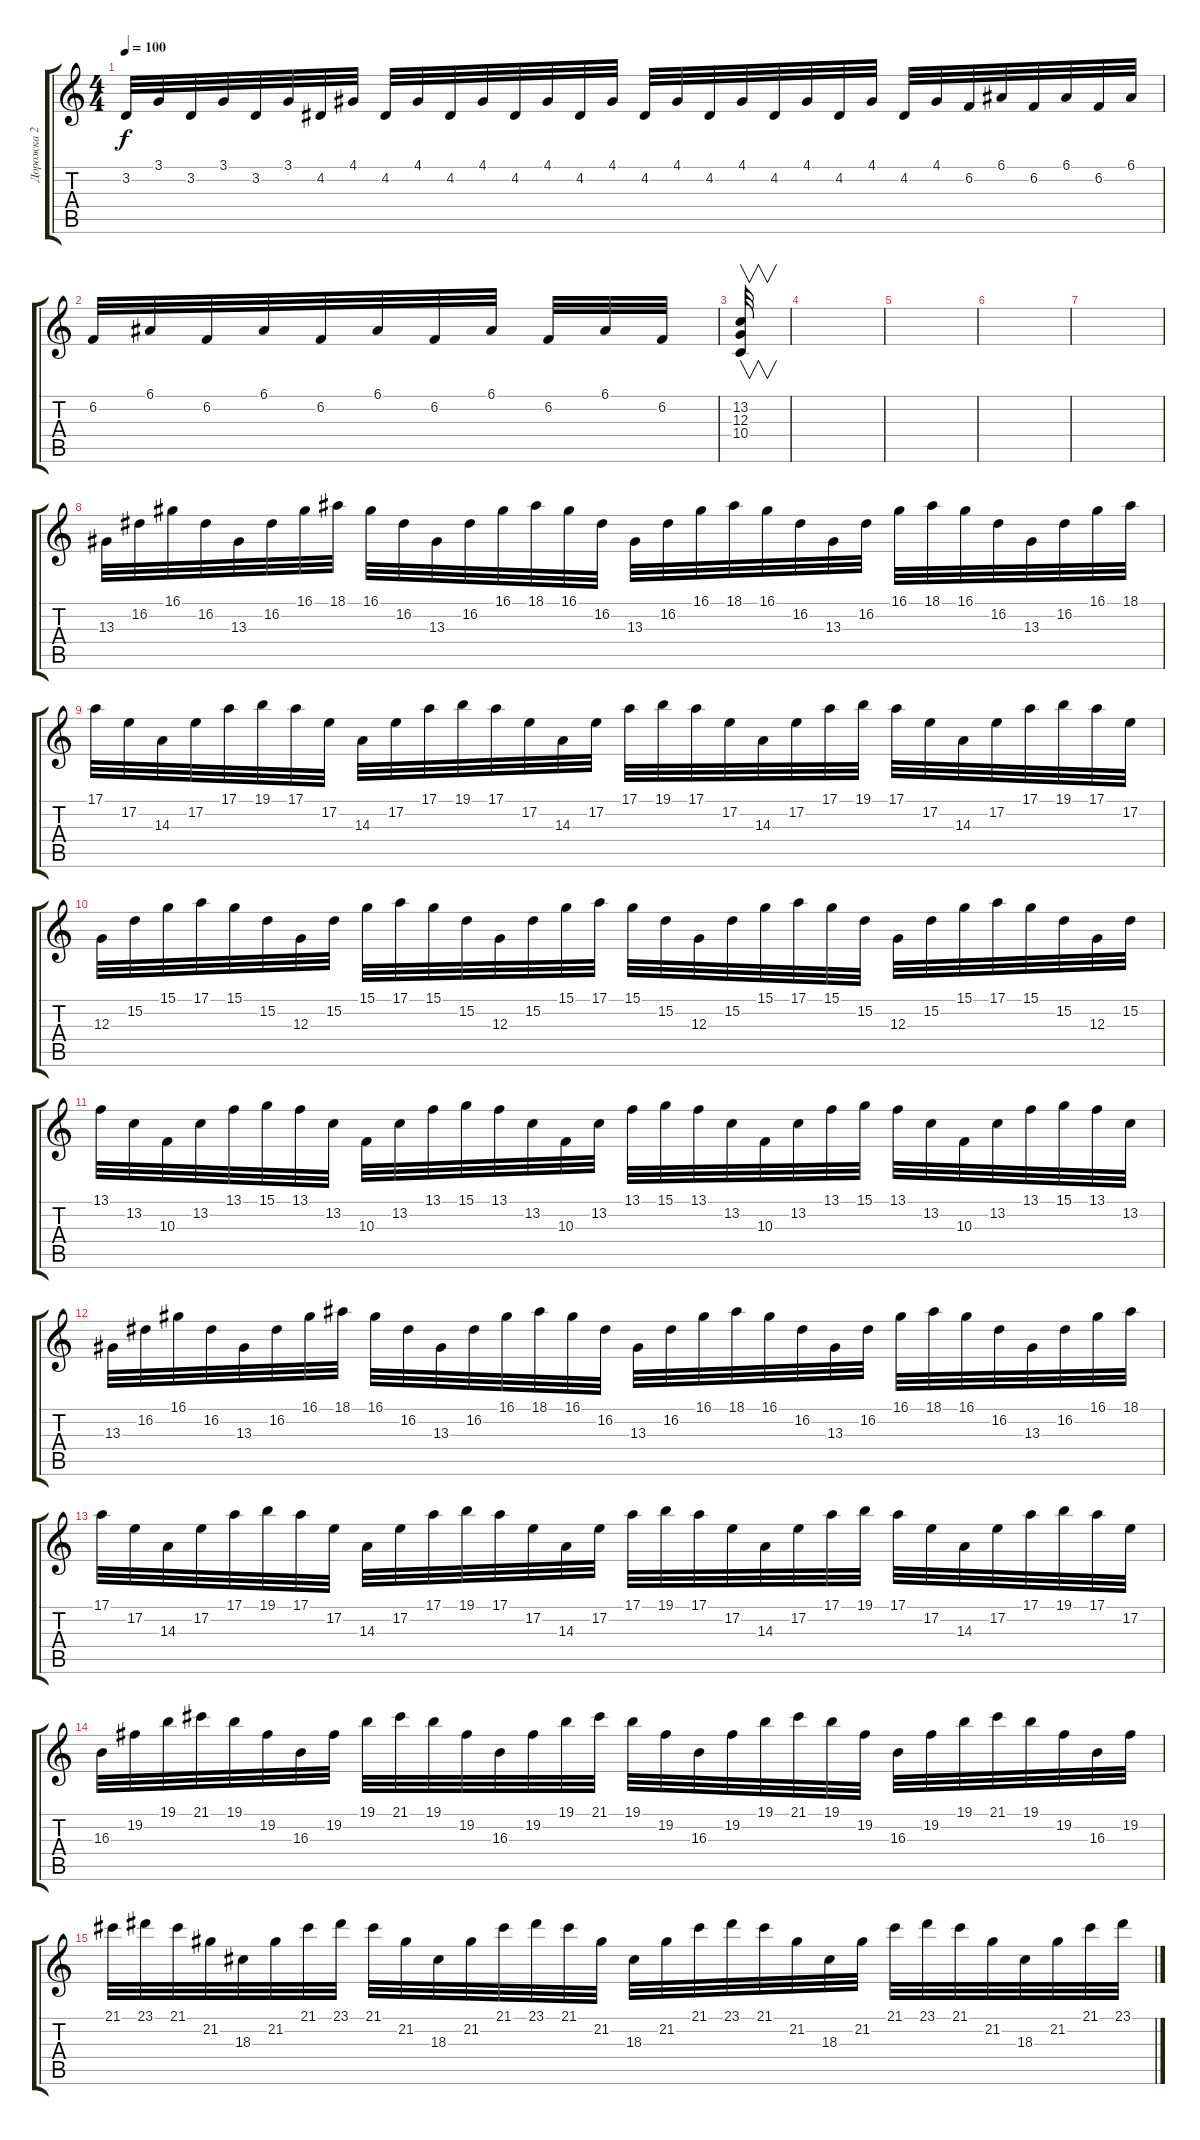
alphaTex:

\track ("Дорожка 2" "Дорожка 2") {instrument lead2sawtooth}
\staff {score tabs}
\tuning (E4 B3 G3 D3 A2 E2) {hide}
\ts (4 4)
\tempo 100
\clef g2
\ks c
3.2.32{dy f} 3.1.32 3.2.32 3.1.32 3.2.32 3.1.32 4.2.32 4.1.32 4.2.32 4.1.32 4.2.32 4.1.32 4.2.32 4.1.32 4.2.32 4.1.32 4.2.32 4.1.32 4.2.32 4.1.32 4.2.32 4.1.32 4.2.32 4.1.32 4.2.32 4.1.32 6.2.32 6.1.32 6.2.32 6.1.32 6.2.32 6.1.32 |
6.2.32 6.1.32 6.2.32 6.1.32 6.2.32 6.1.32 6.2.32 6.1.32 6.2.32 6.1.32 6.2.32 |
(13.2 12.3 10.4).32{v} |
|
|
|
|
13.3.32{instrument lead2sawtooth} 16.2.32 16.1.32 16.2.32 13.3.32 16.2.32 16.1.32 18.1.32 16.1.32 16.2.32 13.3.32 16.2.32 16.1.32 18.1.32 16.1.32 16.2.32 13.3.32 16.2.32 16.1.32 18.1.32 16.1.32 16.2.32 13.3.32 16.2.32 16.1.32 18.1.32 16.1.32 16.2.32 13.3.32 16.2.32 16.1.32 18.1.32 |
17.1.32 17.2.32 14.3.32 17.2.32 17.1.32 19.1.32 17.1.32 17.2.32 14.3.32 17.2.32 17.1.32 19.1.32 17.1.32 17.2.32 14.3.32 17.2.32 17.1.32 19.1.32 17.1.32 17.2.32 14.3.32 17.2.32 17.1.32 19.1.32 17.1.32 17.2.32 14.3.32 17.2.32 17.1.32 19.1.32 17.1.32 17.2.32 |
12.3.32 15.2.32 15.1.32 17.1.32 15.1.32 15.2.32 12.3.32 15.2.32 15.1.32 17.1.32 15.1.32 15.2.32 12.3.32 15.2.32 15.1.32 17.1.32 15.1.32 15.2.32 12.3.32 15.2.32 15.1.32 17.1.32 15.1.32 15.2.32 12.3.32 15.2.32 15.1.32 17.1.32 15.1.32 15.2.32 12.3.32 15.2.32 |
13.1.32 13.2.32 10.3.32 13.2.32 13.1.32 15.1.32 13.1.32 13.2.32 10.3.32 13.2.32 13.1.32 15.1.32 13.1.32 13.2.32 10.3.32 13.2.32 13.1.32 15.1.32 13.1.32 13.2.32 10.3.32 13.2.32 13.1.32 15.1.32 13.1.32 13.2.32 10.3.32 13.2.32 13.1.32 15.1.32 13.1.32 13.2.32 |
13.3.32{instrument lead2sawtooth} 16.2.32 16.1.32 16.2.32 13.3.32 16.2.32 16.1.32 18.1.32 16.1.32 16.2.32 13.3.32 16.2.32 16.1.32 18.1.32 16.1.32 16.2.32 13.3.32 16.2.32 16.1.32 18.1.32 16.1.32 16.2.32 13.3.32 16.2.32 16.1.32 18.1.32 16.1.32 16.2.32 13.3.32 16.2.32 16.1.32 18.1.32 |
17.1.32 17.2.32 14.3.32 17.2.32 17.1.32 19.1.32 17.1.32 17.2.32 14.3.32 17.2.32 17.1.32 19.1.32 17.1.32 17.2.32 14.3.32 17.2.32 17.1.32 19.1.32 17.1.32 17.2.32 14.3.32 17.2.32 17.1.32 19.1.32 17.1.32 17.2.32 14.3.32 17.2.32 17.1.32 19.1.32 17.1.32 17.2.32 |
16.3.32 19.2.32 19.1.32 21.1.32 19.1.32 19.2.32 16.3.32 19.2.32 19.1.32 21.1.32 19.1.32 19.2.32 16.3.32 19.2.32 19.1.32 21.1.32 19.1.32 19.2.32 16.3.32 19.2.32 19.1.32 21.1.32 19.1.32 19.2.32 16.3.32 19.2.32 19.1.32 21.1.32 19.1.32 19.2.32 16.3.32 19.2.32 |
21.1.32 23.1.32 21.1.32 21.2.32 18.3.32 21.2.32 21.1.32 23.1.32 21.1.32 21.2.32 18.3.32 21.2.32 21.1.32 23.1.32 21.1.32 21.2.32 18.3.32 21.2.32 21.1.32 23.1.32 21.1.32 21.2.32 18.3.32 21.2.32 21.1.32 23.1.32 21.1.32 21.2.32 18.3.32 21.2.32 21.1.32 23.1.32
